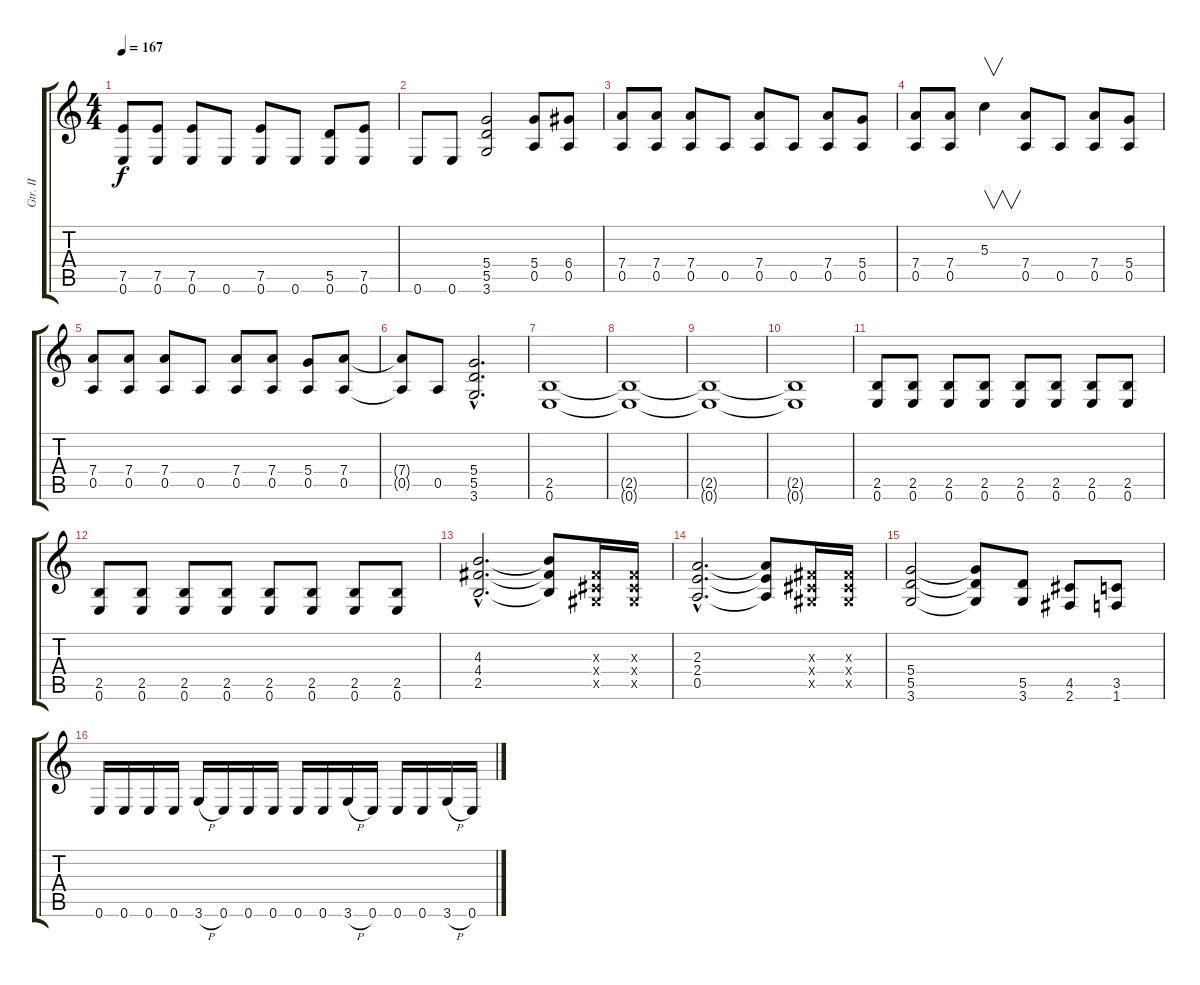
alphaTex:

\track ("Gtr. II" "Gtr. II") {instrument overdrivenguitar}
\staff {score tabs}
\tuning (E4 B3 G3 D3 A2 E2) {hide}
\ts (4 4)
\tempo 167
\clef g2
\ks c
(7.5 0.6).8{dy f} (7.5 0.6).8 (7.5 0.6).8 0.6.8 (7.5 0.6).8 0.6.8 (5.5 0.6).8 (7.5 0.6).8 |
0.6.8 0.6.8 (5.4 5.5 3.6).2 (5.4 0.5).8 (6.4 0.5).8 |
(7.4 0.5).8 (7.4 0.5).8 (7.4 0.5).8 0.5.8 (7.4 0.5).8 0.5.8 (7.4 0.5).8 (5.4 0.5).8 |
(7.4 0.5).8 (7.4 0.5).8 5.3.4{v} (7.4 0.5).8 0.5.8 (7.4 0.5).8 (5.4 0.5).8 |
(7.4 0.5).8 (7.4 0.5).8 (7.4 0.5).8 0.5.8 (7.4 0.5).8 (7.4 0.5).8 (5.4 0.5).8 (7.4 0.5).8 |
(7.4{t} 0.5{t}).8 0.5.8 (5.4{hac} 5.5{hac} 3.6{hac}).2{d} |
(2.5 0.6).1 |
(2.5{t} 0.6{t}).1 |
(2.5{t} 0.6{t}).1 |
(2.5{t} 0.6{t}).1 |
(2.5 0.6).8 (2.5 0.6).8 (2.5 0.6).8 (2.5 0.6).8 (2.5 0.6).8 (2.5 0.6).8 (2.5 0.6).8 (2.5 0.6).8 |
(2.5 0.6).8 (2.5 0.6).8 (2.5 0.6).8 (2.5 0.6).8 (2.5 0.6).8 (2.5 0.6).8 (2.5 0.6).8 (2.5 0.6).8 |
(4.3{hac} 4.4{hac} 2.5{hac}).2{d} (4.3{t} 4.4{t} 2.5{t}).8 (-1.3{x} -1.4{x} -1.5{x}).16 (-1.3{x} -1.4{x} -1.5{x}).16 |
(2.3{hac} 2.4{hac} 0.5{hac}).2{d} (2.3{t} 2.4{t} 0.5{t}).8 (-1.3{x} -1.4{x} -1.5{x}).16 (-1.3{x} -1.4{x} -1.5{x}).16 |
(5.4 5.5 3.6).2 (5.4{t} 5.5{t} 3.6{t}).8 (5.5 3.6).8 (4.5 2.6).8 (3.5 1.6).8 |
0.6.16 0.6.16 0.6.16 0.6.16 3.6{h}.16 0.6.16 0.6.16 0.6.16 0.6.16 0.6.16 3.6{h}.16 0.6.16 0.6.16 0.6.16 3.6{h}.16 0.6.16
